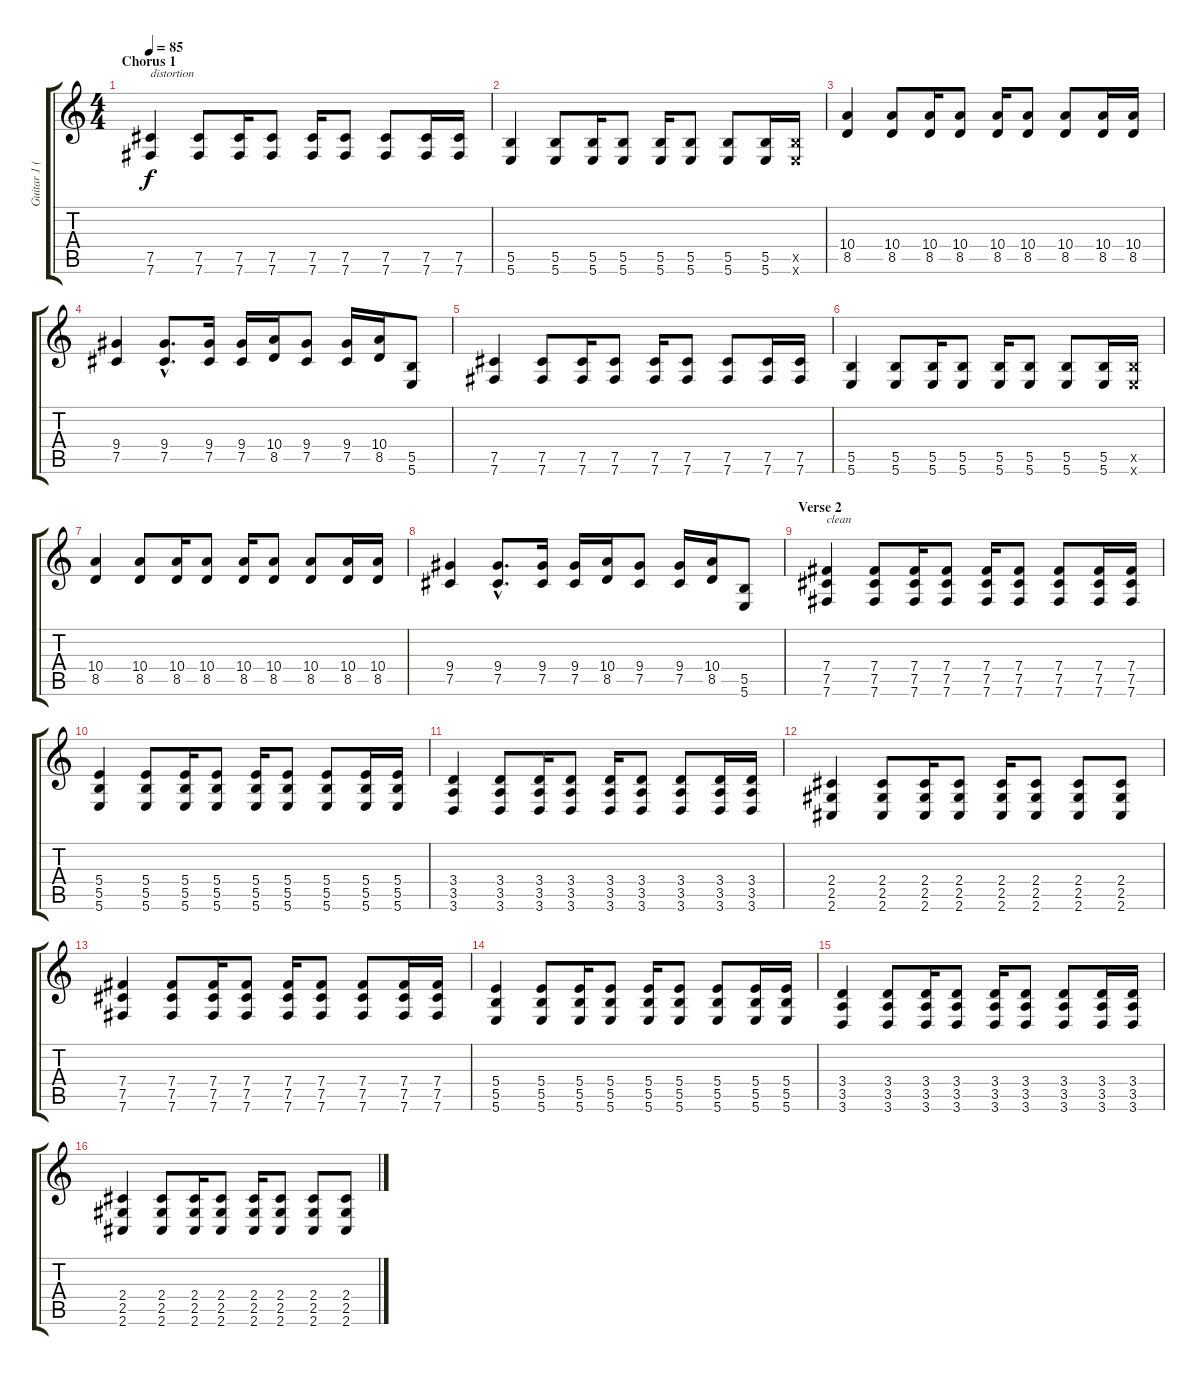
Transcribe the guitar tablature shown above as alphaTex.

\track ("Guitar 1 (M.Rohringer)" "Guitar 1 (") {instrument distortionguitar}
\staff {score tabs}
\tuning (Db4 Ab3 E3 B2 Gb2 B1) {hide}
\ts (4 4)
\section ("" "Chorus 1")
\tempo 85
\clef g2
\ks c
(7.5 7.6).4{txt "distortion" dy f balance 16 instrument distortionguitar} (7.5 7.6).8 (7.5 7.6).16 (7.5 7.6).8 (7.5 7.6).16 (7.5 7.6).8 (7.5 7.6).8 (7.5 7.6).16 (7.5 7.6).16 |
(5.5 5.6).4 (5.5 5.6).8 (5.5 5.6).16 (5.5 5.6).8 (5.5 5.6).16 (5.5 5.6).8 (5.5 5.6).8 (5.5 5.6).16 (5.5{x} 5.6{x}).16 |
(10.4 8.5).4{balance 8} (10.4 8.5).8 (10.4 8.5).16 (10.4 8.5).8 (10.4 8.5).16 (10.4 8.5).8 (10.4 8.5).8 (10.4 8.5).16 (10.4 8.5).16 |
(9.4 7.5).4 (9.4{hac} 7.5{hac}).8{d} (9.4 7.5).16 (9.4 7.5).16 (10.4 8.5).16 (9.4 7.5).8 (9.4 7.5).16 (10.4 8.5).16 (5.5 5.6).8{balance 16} |
(7.5 7.6).4 (7.5 7.6).8 (7.5 7.6).16 (7.5 7.6).8 (7.5 7.6).16 (7.5 7.6).8 (7.5 7.6).8 (7.5 7.6).16 (7.5 7.6).16 |
(5.5 5.6).4 (5.5 5.6).8 (5.5 5.6).16 (5.5 5.6).8 (5.5 5.6).16 (5.5 5.6).8 (5.5 5.6).8 (5.5 5.6).16 (5.5{x} 5.6{x}).16 |
(10.4 8.5).4{balance 8} (10.4 8.5).8 (10.4 8.5).16 (10.4 8.5).8 (10.4 8.5).16 (10.4 8.5).8 (10.4 8.5).8 (10.4 8.5).16 (10.4 8.5).16 |
(9.4 7.5).4 (9.4{hac} 7.5{hac}).8{d} (9.4 7.5).16 (9.4 7.5).16 (10.4 8.5).16 (9.4 7.5).8 (9.4 7.5).16 (10.4 8.5).16 (5.5 5.6).8{balance 16} |
\section ("" "Verse 2")
(7.4 7.5 7.6).4{txt "clean" balance 8 instrument acousticguitarnylon} (7.4 7.5 7.6).8 (7.4 7.5 7.6).16 (7.4 7.5 7.6).8 (7.4 7.5 7.6).16 (7.4 7.5 7.6).8 (7.4 7.5 7.6).8 (7.4 7.5 7.6).16 (7.4 7.5 7.6).16 |
(5.4 5.5 5.6).4 (5.4 5.5 5.6).8 (5.4 5.5 5.6).16 (5.4 5.5 5.6).8 (5.4 5.5 5.6).16 (5.4 5.5 5.6).8 (5.4 5.5 5.6).8 (5.4 5.5 5.6).16 (5.4 5.5 5.6).16 |
(3.4 3.5 3.6).4 (3.4 3.5 3.6).8 (3.4 3.5 3.6).16 (3.4 3.5 3.6).8 (3.4 3.5 3.6).16 (3.4 3.5 3.6).8 (3.4 3.5 3.6).8 (3.4 3.5 3.6).16 (3.4 3.5 3.6).16 |
(2.4 2.5 2.6).4 (2.4 2.5 2.6).8 (2.4 2.5 2.6).16 (2.4 2.5 2.6).8 (2.4 2.5 2.6).16 (2.4 2.5 2.6).8 (2.4 2.5 2.6).8 (2.4 2.5 2.6).8 |
(7.4 7.5 7.6).4 (7.4 7.5 7.6).8 (7.4 7.5 7.6).16 (7.4 7.5 7.6).8 (7.4 7.5 7.6).16 (7.4 7.5 7.6).8 (7.4 7.5 7.6).8 (7.4 7.5 7.6).16 (7.4 7.5 7.6).16 |
(5.4 5.5 5.6).4 (5.4 5.5 5.6).8 (5.4 5.5 5.6).16 (5.4 5.5 5.6).8 (5.4 5.5 5.6).16 (5.4 5.5 5.6).8 (5.4 5.5 5.6).8 (5.4 5.5 5.6).16 (5.4 5.5 5.6).16 |
(3.4 3.5 3.6).4 (3.4 3.5 3.6).8 (3.4 3.5 3.6).16 (3.4 3.5 3.6).8 (3.4 3.5 3.6).16 (3.4 3.5 3.6).8 (3.4 3.5 3.6).8 (3.4 3.5 3.6).16 (3.4 3.5 3.6).16 |
(2.4 2.5 2.6).4 (2.4 2.5 2.6).8 (2.4 2.5 2.6).16 (2.4 2.5 2.6).8 (2.4 2.5 2.6).16 (2.4 2.5 2.6).8 (2.4 2.5 2.6).8 (2.4 2.5 2.6).8
